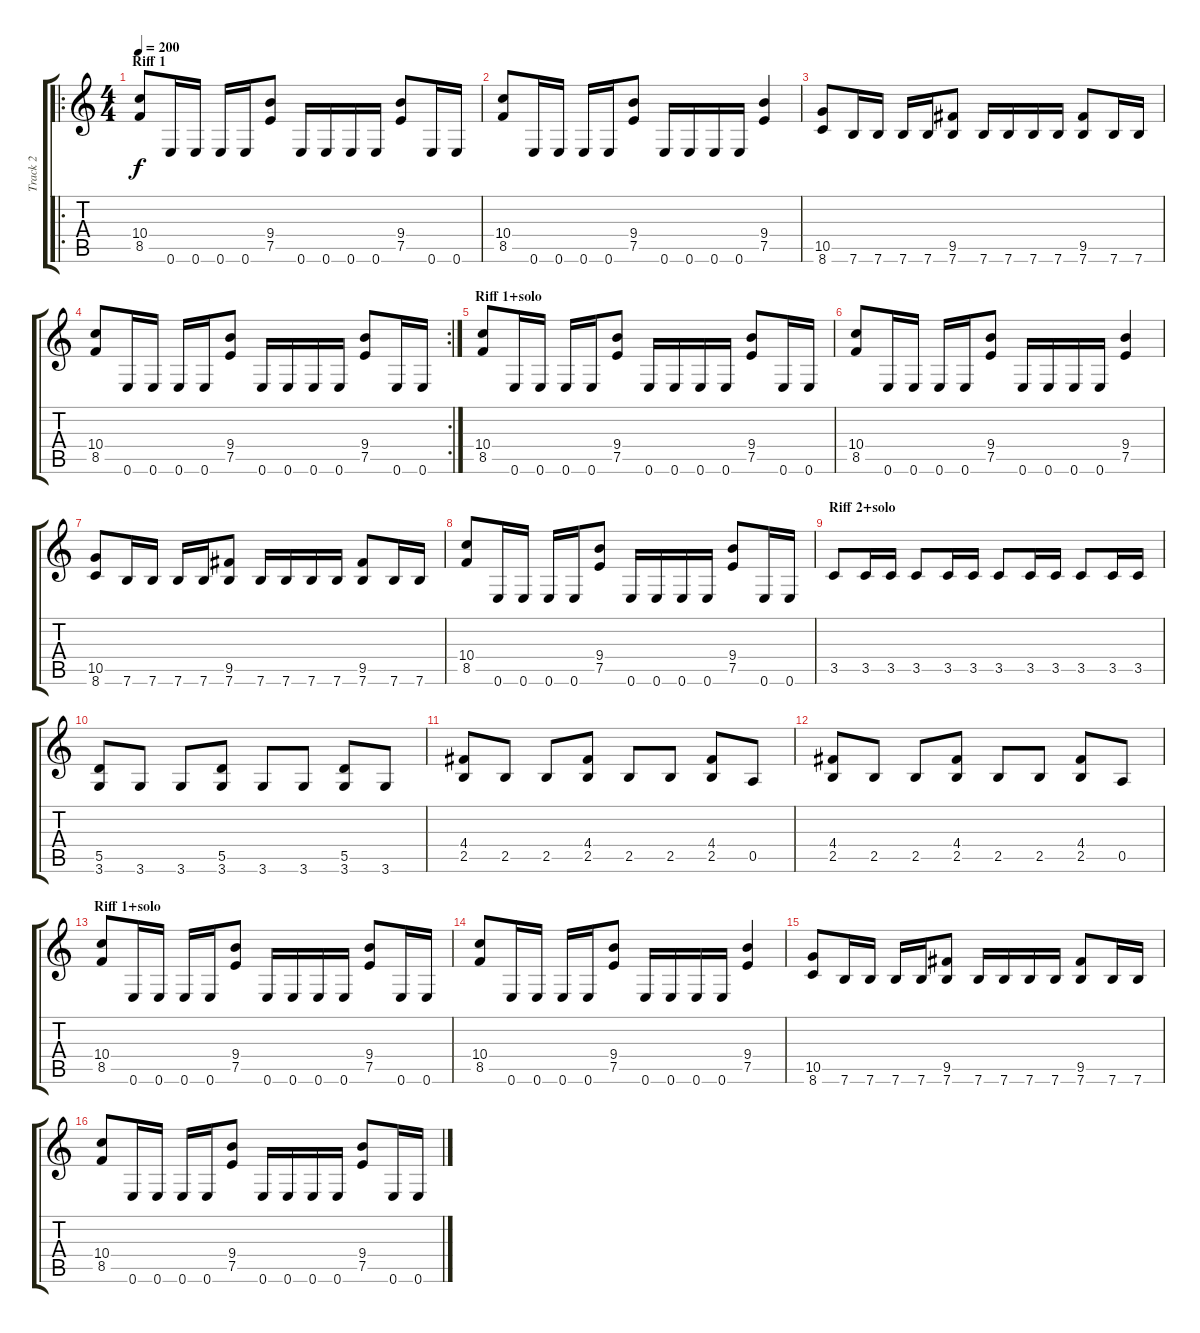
\track ("Track 2" "Track 2") {instrument distortionguitar}
\staff {score tabs}
\tuning (E4 B3 G3 D3 A2 E2) {hide}
\ro
\ts (4 4)
\section ("" "Riff 1")
\tempo 200
\clef g2
\ks c
(10.4 8.5).8{dy f instrument distortionguitar} 0.6.16 0.6.16 0.6.16 0.6.16 (9.4 7.5).8 0.6.16 0.6.16 0.6.16 0.6.16 (9.4 7.5).8 0.6.16 0.6.16 |
(10.4 8.5).8 0.6.16 0.6.16 0.6.16 0.6.16 (9.4 7.5).8 0.6.16 0.6.16 0.6.16 0.6.16 (9.4 7.5).4 |
(10.5 8.6).8 7.6.16 7.6.16 7.6.16 7.6.16 (9.5 7.6).8 7.6.16 7.6.16 7.6.16 7.6.16 (9.5 7.6).8 7.6.16 7.6.16 |
\rc 2
(10.4 8.5).8 0.6.16 0.6.16 0.6.16 0.6.16 (9.4 7.5).8 0.6.16 0.6.16 0.6.16 0.6.16 (9.4 7.5).8 0.6.16 0.6.16 |
\section ("" "Riff 1+solo")
(10.4 8.5).8 0.6.16 0.6.16 0.6.16 0.6.16 (9.4 7.5).8 0.6.16 0.6.16 0.6.16 0.6.16 (9.4 7.5).8 0.6.16 0.6.16 |
(10.4 8.5).8 0.6.16 0.6.16 0.6.16 0.6.16 (9.4 7.5).8 0.6.16 0.6.16 0.6.16 0.6.16 (9.4 7.5).4 |
(10.5 8.6).8 7.6.16 7.6.16 7.6.16 7.6.16 (9.5 7.6).8 7.6.16 7.6.16 7.6.16 7.6.16 (9.5 7.6).8 7.6.16 7.6.16 |
(10.4 8.5).8 0.6.16 0.6.16 0.6.16 0.6.16 (9.4 7.5).8 0.6.16 0.6.16 0.6.16 0.6.16 (9.4 7.5).8 0.6.16 0.6.16 |
\section ("" "Riff 2+solo")
3.5.8 3.5.16 3.5.16 3.5.8 3.5.16 3.5.16 3.5.8 3.5.16 3.5.16 3.5.8 3.5.16 3.5.16 |
(5.5 3.6).8 3.6.8 3.6.8 (5.5 3.6).8 3.6.8 3.6.8 (5.5 3.6).8 3.6.8 |
(4.4 2.5).8 2.5.8 2.5.8 (4.4 2.5).8 2.5.8 2.5.8 (4.4 2.5).8 0.5.8 |
(4.4 2.5).8 2.5.8 2.5.8 (4.4 2.5).8 2.5.8 2.5.8 (4.4 2.5).8 0.5.8 |
\section ("" "Riff 1+solo")
(10.4 8.5).8 0.6.16 0.6.16 0.6.16 0.6.16 (9.4 7.5).8 0.6.16 0.6.16 0.6.16 0.6.16 (9.4 7.5).8 0.6.16 0.6.16 |
(10.4 8.5).8 0.6.16 0.6.16 0.6.16 0.6.16 (9.4 7.5).8 0.6.16 0.6.16 0.6.16 0.6.16 (9.4 7.5).4 |
(10.5 8.6).8 7.6.16 7.6.16 7.6.16 7.6.16 (9.5 7.6).8 7.6.16 7.6.16 7.6.16 7.6.16 (9.5 7.6).8 7.6.16 7.6.16 |
(10.4 8.5).8 0.6.16 0.6.16 0.6.16 0.6.16 (9.4 7.5).8 0.6.16 0.6.16 0.6.16 0.6.16 (9.4 7.5).8 0.6.16 0.6.16
